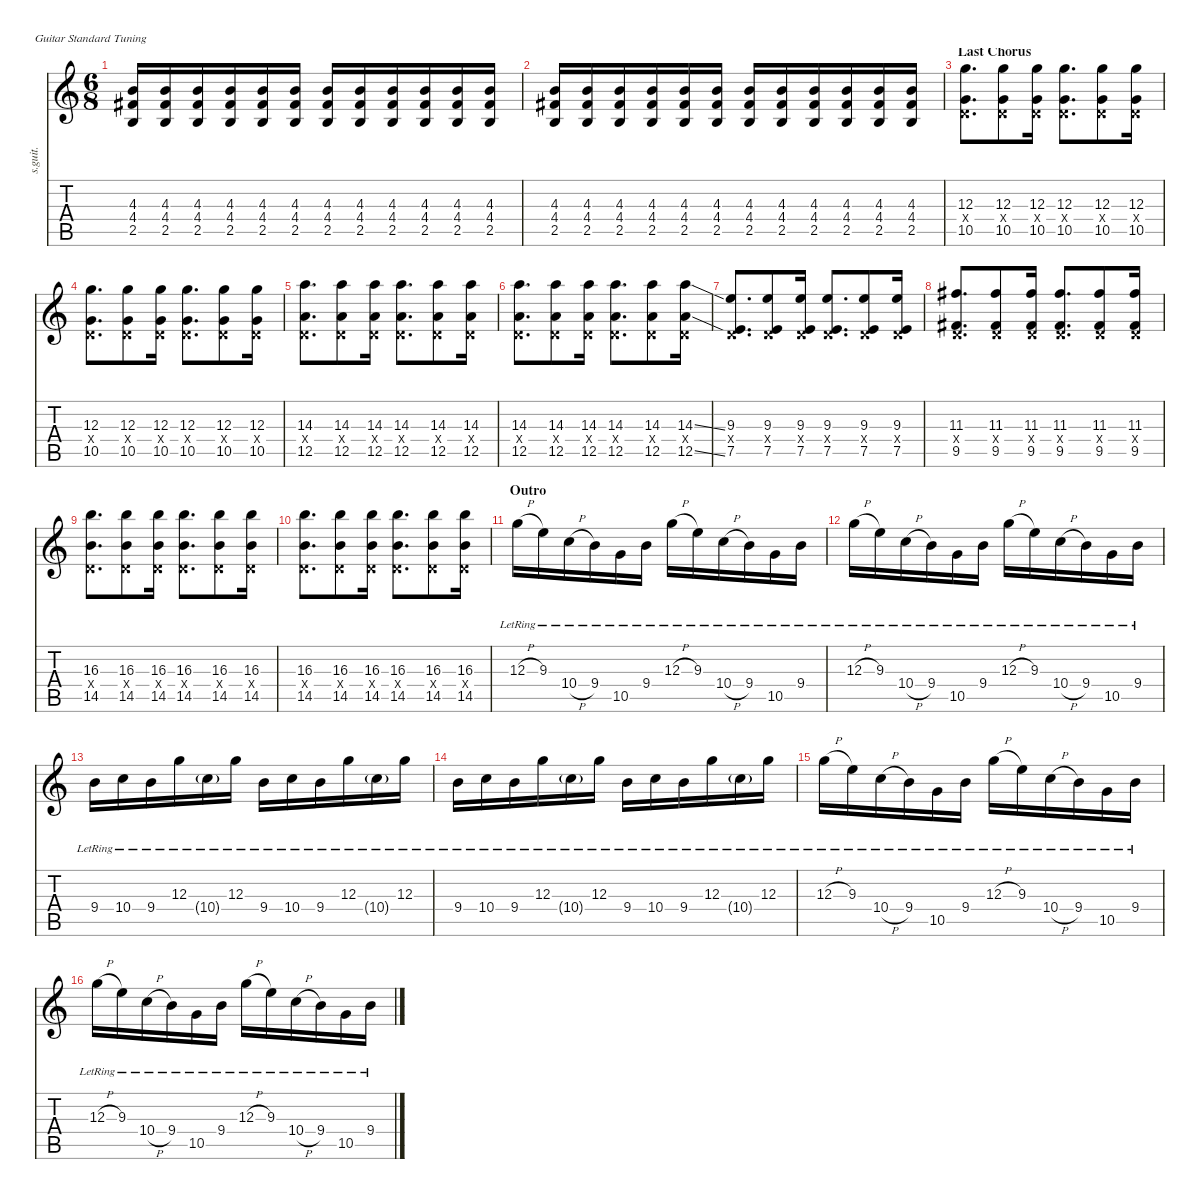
\defaultSystemsLayout 4
\hideDynamics
\bracketExtendMode nobrackets
\track ("Tomo (Guitar 1) - Overdrive" "s.guit.") {instrument overdrivenguitar}
\staff {score tabs}
\tuning (E4 B3 G3 D3 A2 E2)
\ts (6 8)
\tempo (94 hide)
\clef g2
\ks c
(4.3 4.4{acc #} 2.5).16{lyrics (0 "") lyrics (1 "") lyrics (2 "") lyrics (3 "") lyrics (4 "") dy f} (4.3 4.4{acc #} 2.5).16{lyrics (0 "") lyrics (1 "") lyrics (2 "") lyrics (3 "") lyrics (4 "")} (4.3 4.4{acc #} 2.5).16{lyrics (0 "") lyrics (1 "") lyrics (2 "") lyrics (3 "") lyrics (4 "")} (4.3 4.4{acc #} 2.5).16{lyrics (0 "") lyrics (1 "") lyrics (2 "") lyrics (3 "") lyrics (4 "")} (4.3 4.4{acc #} 2.5).16{lyrics (0 "") lyrics (1 "") lyrics (2 "") lyrics (3 "") lyrics (4 "")} (4.3 4.4{acc #} 2.5).16{lyrics (0 "") lyrics (1 "") lyrics (2 "") lyrics (3 "") lyrics (4 "")} (4.3 4.4{acc #} 2.5).16{lyrics (0 "") lyrics (1 "") lyrics (2 "") lyrics (3 "") lyrics (4 "")} (4.3 4.4{acc #} 2.5).16{lyrics (0 "") lyrics (1 "") lyrics (2 "") lyrics (3 "") lyrics (4 "")} (4.3 4.4{acc #} 2.5).16{lyrics (0 "") lyrics (1 "") lyrics (2 "") lyrics (3 "") lyrics (4 "")} (4.3 4.4{acc #} 2.5).16{lyrics (0 "") lyrics (1 "") lyrics (2 "") lyrics (3 "") lyrics (4 "")} (4.3 4.4{acc #} 2.5).16{lyrics (0 "") lyrics (1 "") lyrics (2 "") lyrics (3 "") lyrics (4 "")} (4.3 4.4{acc #} 2.5).16{lyrics (0 "") lyrics (1 "") lyrics (2 "") lyrics (3 "") lyrics (4 "")} |
(4.3 4.4{acc #} 2.5).16{lyrics (0 "") lyrics (1 "") lyrics (2 "") lyrics (3 "") lyrics (4 "")} (4.3 4.4{acc #} 2.5).16{lyrics (0 "") lyrics (1 "") lyrics (2 "") lyrics (3 "") lyrics (4 "")} (4.3 4.4{acc #} 2.5).16{lyrics (0 "") lyrics (1 "") lyrics (2 "") lyrics (3 "") lyrics (4 "")} (4.3 4.4{acc #} 2.5).16{lyrics (0 "") lyrics (1 "") lyrics (2 "") lyrics (3 "") lyrics (4 "")} (4.3 4.4{acc #} 2.5).16{lyrics (0 "") lyrics (1 "") lyrics (2 "") lyrics (3 "") lyrics (4 "")} (4.3 4.4{acc #} 2.5).16{lyrics (0 "") lyrics (1 "") lyrics (2 "") lyrics (3 "") lyrics (4 "")} (4.3 4.4{acc #} 2.5).16{lyrics (0 "") lyrics (1 "") lyrics (2 "") lyrics (3 "") lyrics (4 "")} (4.3 4.4{acc #} 2.5).16{lyrics (0 "") lyrics (1 "") lyrics (2 "") lyrics (3 "") lyrics (4 "")} (4.3 4.4{acc #} 2.5).16{lyrics (0 "") lyrics (1 "") lyrics (2 "") lyrics (3 "") lyrics (4 "")} (4.3 4.4{acc #} 2.5).16{lyrics (0 "") lyrics (1 "") lyrics (2 "") lyrics (3 "") lyrics (4 "")} (4.3 4.4{acc #} 2.5).16{lyrics (0 "") lyrics (1 "") lyrics (2 "") lyrics (3 "") lyrics (4 "")} (4.3 4.4{acc #} 2.5).16{lyrics (0 "") lyrics (1 "") lyrics (2 "") lyrics (3 "") lyrics (4 "")} |
\section ("" "Last Chorus")
(12.3 0.4{x} 10.5).8{d lyrics (0 "") lyrics (1 "") lyrics (2 "") lyrics (3 "") lyrics (4 "")} (12.3 0.4{x} 10.5).8{lyrics (0 "") lyrics (1 "") lyrics (2 "") lyrics (3 "") lyrics (4 "")} (12.3 0.4{x} 10.5).16{lyrics (0 "") lyrics (1 "") lyrics (2 "") lyrics (3 "") lyrics (4 "")} (12.3 0.4{x} 10.5).8{d lyrics (0 "") lyrics (1 "") lyrics (2 "") lyrics (3 "") lyrics (4 "")} (12.3 0.4{x} 10.5).8{lyrics (0 "") lyrics (1 "") lyrics (2 "") lyrics (3 "") lyrics (4 "")} (12.3 0.4{x} 10.5).16{lyrics (0 "") lyrics (1 "") lyrics (2 "") lyrics (3 "") lyrics (4 "")} |
(12.3 0.4{x} 10.5).8{d lyrics (0 "") lyrics (1 "") lyrics (2 "") lyrics (3 "") lyrics (4 "")} (12.3 0.4{x} 10.5).8{lyrics (0 "") lyrics (1 "") lyrics (2 "") lyrics (3 "") lyrics (4 "")} (12.3 0.4{x} 10.5).16{lyrics (0 "") lyrics (1 "") lyrics (2 "") lyrics (3 "") lyrics (4 "")} (12.3 0.4{x} 10.5).8{d lyrics (0 "") lyrics (1 "") lyrics (2 "") lyrics (3 "") lyrics (4 "")} (12.3 0.4{x} 10.5).8{lyrics (0 "") lyrics (1 "") lyrics (2 "") lyrics (3 "") lyrics (4 "")} (12.3 0.4{x} 10.5).16{lyrics (0 "") lyrics (1 "") lyrics (2 "") lyrics (3 "") lyrics (4 "")} |
(14.3 0.4{x} 12.5).8{d lyrics (0 "") lyrics (1 "") lyrics (2 "") lyrics (3 "") lyrics (4 "")} (14.3 0.4{x} 12.5).8{lyrics (0 "") lyrics (1 "") lyrics (2 "") lyrics (3 "") lyrics (4 "")} (14.3 0.4{x} 12.5).16{lyrics (0 "") lyrics (1 "") lyrics (2 "") lyrics (3 "") lyrics (4 "")} (14.3 0.4{x} 12.5).8{d lyrics (0 "") lyrics (1 "") lyrics (2 "") lyrics (3 "") lyrics (4 "")} (14.3 0.4{x} 12.5).8{lyrics (0 "") lyrics (1 "") lyrics (2 "") lyrics (3 "") lyrics (4 "")} (14.3 0.4{x} 12.5).16{lyrics (0 "") lyrics (1 "") lyrics (2 "") lyrics (3 "") lyrics (4 "")} |
(14.3 0.4{x} 12.5).8{d lyrics (0 "") lyrics (1 "") lyrics (2 "") lyrics (3 "") lyrics (4 "")} (14.3 0.4{x} 12.5).8{lyrics (0 "") lyrics (1 "") lyrics (2 "") lyrics (3 "") lyrics (4 "")} (14.3 0.4{x} 12.5).16{lyrics (0 "") lyrics (1 "") lyrics (2 "") lyrics (3 "") lyrics (4 "")} (14.3 0.4{x} 12.5).8{d lyrics (0 "") lyrics (1 "") lyrics (2 "") lyrics (3 "") lyrics (4 "")} (14.3 0.4{x} 12.5).8{lyrics (0 "") lyrics (1 "") lyrics (2 "") lyrics (3 "") lyrics (4 "")} (14.3{ss} 0.4{x} 12.5{ss}).16{lyrics (0 "") lyrics (1 "") lyrics (2 "") lyrics (3 "") lyrics (4 "")} |
(9.3 0.4{x} 7.5).8{d lyrics (0 "") lyrics (1 "") lyrics (2 "") lyrics (3 "") lyrics (4 "")} (9.3 0.4{x} 7.5).8{lyrics (0 "") lyrics (1 "") lyrics (2 "") lyrics (3 "") lyrics (4 "")} (9.3 0.4{x} 7.5).16{lyrics (0 "") lyrics (1 "") lyrics (2 "") lyrics (3 "") lyrics (4 "")} (9.3 0.4{x} 7.5).8{d lyrics (0 "") lyrics (1 "") lyrics (2 "") lyrics (3 "") lyrics (4 "")} (9.3 0.4{x} 7.5).8{lyrics (0 "") lyrics (1 "") lyrics (2 "") lyrics (3 "") lyrics (4 "")} (9.3 0.4{x} 7.5).16{lyrics (0 "") lyrics (1 "") lyrics (2 "") lyrics (3 "") lyrics (4 "")} |
(11.3{acc #} 0.4{x} 9.5{acc #}).8{d lyrics (0 "") lyrics (1 "") lyrics (2 "") lyrics (3 "") lyrics (4 "")} (11.3{acc #} 0.4{x} 9.5{acc #}).8{lyrics (0 "") lyrics (1 "") lyrics (2 "") lyrics (3 "") lyrics (4 "")} (11.3{acc #} 0.4{x} 9.5{acc #}).16{lyrics (0 "") lyrics (1 "") lyrics (2 "") lyrics (3 "") lyrics (4 "")} (11.3{acc #} 0.4{x} 9.5{acc #}).8{d lyrics (0 "") lyrics (1 "") lyrics (2 "") lyrics (3 "") lyrics (4 "")} (11.3{acc #} 0.4{x} 9.5{acc #}).8{lyrics (0 "") lyrics (1 "") lyrics (2 "") lyrics (3 "") lyrics (4 "")} (11.3{acc #} 0.4{x} 9.5{acc #}).16{lyrics (0 "") lyrics (1 "") lyrics (2 "") lyrics (3 "") lyrics (4 "")} |
(16.3 0.4{x} 14.5).8{d lyrics (0 "") lyrics (1 "") lyrics (2 "") lyrics (3 "") lyrics (4 "")} (16.3 0.4{x} 14.5).8{lyrics (0 "") lyrics (1 "") lyrics (2 "") lyrics (3 "") lyrics (4 "")} (16.3 0.4{x} 14.5).16{lyrics (0 "") lyrics (1 "") lyrics (2 "") lyrics (3 "") lyrics (4 "")} (16.3 0.4{x} 14.5).8{d lyrics (0 "") lyrics (1 "") lyrics (2 "") lyrics (3 "") lyrics (4 "")} (16.3 0.4{x} 14.5).8{lyrics (0 "") lyrics (1 "") lyrics (2 "") lyrics (3 "") lyrics (4 "")} (16.3 0.4{x} 14.5).16{lyrics (0 "") lyrics (1 "") lyrics (2 "") lyrics (3 "") lyrics (4 "")} |
(16.3 0.4{x} 14.5).8{d lyrics (0 "") lyrics (1 "") lyrics (2 "") lyrics (3 "") lyrics (4 "")} (16.3 0.4{x} 14.5).8{lyrics (0 "") lyrics (1 "") lyrics (2 "") lyrics (3 "") lyrics (4 "")} (16.3 0.4{x} 14.5).16{lyrics (0 "") lyrics (1 "") lyrics (2 "") lyrics (3 "") lyrics (4 "")} (16.3 0.4{x} 14.5).8{d lyrics (0 "") lyrics (1 "") lyrics (2 "") lyrics (3 "") lyrics (4 "")} (16.3 0.4{x} 14.5).8{lyrics (0 "") lyrics (1 "") lyrics (2 "") lyrics (3 "") lyrics (4 "")} (16.3 0.4{x} 14.5).16{lyrics (0 "") lyrics (1 "") lyrics (2 "") lyrics (3 "") lyrics (4 "")} |
\section ("" "Outro")
12.3{h lr}.16{lyrics (0 "") lyrics (1 "") lyrics (2 "") lyrics (3 "") lyrics (4 "")} 9.3{lr}.16{lyrics (0 "") lyrics (1 "") lyrics (2 "") lyrics (3 "") lyrics (4 "")} 10.4{h lr}.16{lyrics (0 "") lyrics (1 "") lyrics (2 "") lyrics (3 "") lyrics (4 "")} 9.4{lr}.16{lyrics (0 "") lyrics (1 "") lyrics (2 "") lyrics (3 "") lyrics (4 "")} 10.5{lr}.16{lyrics (0 "") lyrics (1 "") lyrics (2 "") lyrics (3 "") lyrics (4 "")} 9.4{lr}.16{lyrics (0 "") lyrics (1 "") lyrics (2 "") lyrics (3 "") lyrics (4 "")} 12.3{h lr}.16{lyrics (0 "") lyrics (1 "") lyrics (2 "") lyrics (3 "") lyrics (4 "")} 9.3{lr}.16{lyrics (0 "") lyrics (1 "") lyrics (2 "") lyrics (3 "") lyrics (4 "")} 10.4{h lr}.16{lyrics (0 "") lyrics (1 "") lyrics (2 "") lyrics (3 "") lyrics (4 "")} 9.4{lr}.16{lyrics (0 "") lyrics (1 "") lyrics (2 "") lyrics (3 "") lyrics (4 "")} 10.5{lr}.16{lyrics (0 "") lyrics (1 "") lyrics (2 "") lyrics (3 "") lyrics (4 "")} 9.4{lr}.16{lyrics (0 "") lyrics (1 "") lyrics (2 "") lyrics (3 "") lyrics (4 "")} |
12.3{h lr}.16{lyrics (0 "") lyrics (1 "") lyrics (2 "") lyrics (3 "") lyrics (4 "")} 9.3{lr}.16{lyrics (0 "") lyrics (1 "") lyrics (2 "") lyrics (3 "") lyrics (4 "")} 10.4{h lr}.16{lyrics (0 "") lyrics (1 "") lyrics (2 "") lyrics (3 "") lyrics (4 "")} 9.4{lr}.16{lyrics (0 "") lyrics (1 "") lyrics (2 "") lyrics (3 "") lyrics (4 "")} 10.5{lr}.16{lyrics (0 "") lyrics (1 "") lyrics (2 "") lyrics (3 "") lyrics (4 "")} 9.4{lr}.16{lyrics (0 "") lyrics (1 "") lyrics (2 "") lyrics (3 "") lyrics (4 "")} 12.3{h lr}.16{lyrics (0 "") lyrics (1 "") lyrics (2 "") lyrics (3 "") lyrics (4 "")} 9.3{lr}.16{lyrics (0 "") lyrics (1 "") lyrics (2 "") lyrics (3 "") lyrics (4 "")} 10.4{h lr}.16{lyrics (0 "") lyrics (1 "") lyrics (2 "") lyrics (3 "") lyrics (4 "")} 9.4{lr}.16{lyrics (0 "") lyrics (1 "") lyrics (2 "") lyrics (3 "") lyrics (4 "")} 10.5{lr}.16{lyrics (0 "") lyrics (1 "") lyrics (2 "") lyrics (3 "") lyrics (4 "")} 9.4{lr}.16{lyrics (0 "") lyrics (1 "") lyrics (2 "") lyrics (3 "") lyrics (4 "")} |
9.4{lr}.16{lyrics (0 "") lyrics (1 "") lyrics (2 "") lyrics (3 "") lyrics (4 "")} 10.4{lr}.16{lyrics (0 "") lyrics (1 "") lyrics (2 "") lyrics (3 "") lyrics (4 "")} 9.4{lr}.16{lyrics (0 "") lyrics (1 "") lyrics (2 "") lyrics (3 "") lyrics (4 "")} 12.3{lr}.16{lyrics (0 "") lyrics (1 "") lyrics (2 "") lyrics (3 "") lyrics (4 "")} 10.4{g lr}.16{lyrics (0 "") lyrics (1 "") lyrics (2 "") lyrics (3 "") lyrics (4 "") dy mp} 12.3{lr}.16{lyrics (0 "") lyrics (1 "") lyrics (2 "") lyrics (3 "") lyrics (4 "") dy f} 9.4{lr}.16{lyrics (0 "") lyrics (1 "") lyrics (2 "") lyrics (3 "") lyrics (4 "")} 10.4{lr}.16{lyrics (0 "") lyrics (1 "") lyrics (2 "") lyrics (3 "") lyrics (4 "")} 9.4{lr}.16{lyrics (0 "") lyrics (1 "") lyrics (2 "") lyrics (3 "") lyrics (4 "")} 12.3{lr}.16{lyrics (0 "") lyrics (1 "") lyrics (2 "") lyrics (3 "") lyrics (4 "")} 10.4{g lr}.16{lyrics (0 "") lyrics (1 "") lyrics (2 "") lyrics (3 "") lyrics (4 "") dy mp} 12.3{lr}.16{lyrics (0 "") lyrics (1 "") lyrics (2 "") lyrics (3 "") lyrics (4 "") dy f} |
9.4{lr}.16{lyrics (0 "") lyrics (1 "") lyrics (2 "") lyrics (3 "") lyrics (4 "")} 10.4{lr}.16{lyrics (0 "") lyrics (1 "") lyrics (2 "") lyrics (3 "") lyrics (4 "")} 9.4{lr}.16{lyrics (0 "") lyrics (1 "") lyrics (2 "") lyrics (3 "") lyrics (4 "")} 12.3{lr}.16{lyrics (0 "") lyrics (1 "") lyrics (2 "") lyrics (3 "") lyrics (4 "")} 10.4{g lr}.16{lyrics (0 "") lyrics (1 "") lyrics (2 "") lyrics (3 "") lyrics (4 "") dy mp} 12.3{lr}.16{lyrics (0 "") lyrics (1 "") lyrics (2 "") lyrics (3 "") lyrics (4 "") dy f} 9.4{lr}.16{lyrics (0 "") lyrics (1 "") lyrics (2 "") lyrics (3 "") lyrics (4 "")} 10.4{lr}.16{lyrics (0 "") lyrics (1 "") lyrics (2 "") lyrics (3 "") lyrics (4 "")} 9.4{lr}.16{lyrics (0 "") lyrics (1 "") lyrics (2 "") lyrics (3 "") lyrics (4 "")} 12.3{lr}.16{lyrics (0 "") lyrics (1 "") lyrics (2 "") lyrics (3 "") lyrics (4 "")} 10.4{g lr}.16{lyrics (0 "") lyrics (1 "") lyrics (2 "") lyrics (3 "") lyrics (4 "") dy mp} 12.3{lr}.16{lyrics (0 "") lyrics (1 "") lyrics (2 "") lyrics (3 "") lyrics (4 "") dy f} |
12.3{h lr}.16{lyrics (0 "") lyrics (1 "") lyrics (2 "") lyrics (3 "") lyrics (4 "")} 9.3{lr}.16{lyrics (0 "") lyrics (1 "") lyrics (2 "") lyrics (3 "") lyrics (4 "")} 10.4{h lr}.16{lyrics (0 "") lyrics (1 "") lyrics (2 "") lyrics (3 "") lyrics (4 "")} 9.4{lr}.16{lyrics (0 "") lyrics (1 "") lyrics (2 "") lyrics (3 "") lyrics (4 "")} 10.5{lr}.16{lyrics (0 "") lyrics (1 "") lyrics (2 "") lyrics (3 "") lyrics (4 "")} 9.4{lr}.16{lyrics (0 "") lyrics (1 "") lyrics (2 "") lyrics (3 "") lyrics (4 "")} 12.3{h lr}.16{lyrics (0 "") lyrics (1 "") lyrics (2 "") lyrics (3 "") lyrics (4 "")} 9.3{lr}.16{lyrics (0 "") lyrics (1 "") lyrics (2 "") lyrics (3 "") lyrics (4 "")} 10.4{h lr}.16{lyrics (0 "") lyrics (1 "") lyrics (2 "") lyrics (3 "") lyrics (4 "")} 9.4{lr}.16{lyrics (0 "") lyrics (1 "") lyrics (2 "") lyrics (3 "") lyrics (4 "")} 10.5{lr}.16{lyrics (0 "") lyrics (1 "") lyrics (2 "") lyrics (3 "") lyrics (4 "")} 9.4{lr}.16{lyrics (0 "") lyrics (1 "") lyrics (2 "") lyrics (3 "") lyrics (4 "")} |
12.3{h lr}.16{lyrics (0 "") lyrics (1 "") lyrics (2 "") lyrics (3 "") lyrics (4 "")} 9.3{lr}.16{lyrics (0 "") lyrics (1 "") lyrics (2 "") lyrics (3 "") lyrics (4 "")} 10.4{h lr}.16{lyrics (0 "") lyrics (1 "") lyrics (2 "") lyrics (3 "") lyrics (4 "")} 9.4{lr}.16{lyrics (0 "") lyrics (1 "") lyrics (2 "") lyrics (3 "") lyrics (4 "")} 10.5{lr}.16{lyrics (0 "") lyrics (1 "") lyrics (2 "") lyrics (3 "") lyrics (4 "")} 9.4{lr}.16{lyrics (0 "") lyrics (1 "") lyrics (2 "") lyrics (3 "") lyrics (4 "")} 12.3{h lr}.16{lyrics (0 "") lyrics (1 "") lyrics (2 "") lyrics (3 "") lyrics (4 "")} 9.3{lr}.16{lyrics (0 "") lyrics (1 "") lyrics (2 "") lyrics (3 "") lyrics (4 "")} 10.4{h lr}.16{lyrics (0 "") lyrics (1 "") lyrics (2 "") lyrics (3 "") lyrics (4 "")} 9.4{lr}.16{lyrics (0 "") lyrics (1 "") lyrics (2 "") lyrics (3 "") lyrics (4 "")} 10.5{lr}.16{lyrics (0 "") lyrics (1 "") lyrics (2 "") lyrics (3 "") lyrics (4 "")} 9.4{lr}.16{lyrics (0 "") lyrics (1 "") lyrics (2 "") lyrics (3 "") lyrics (4 "")}
